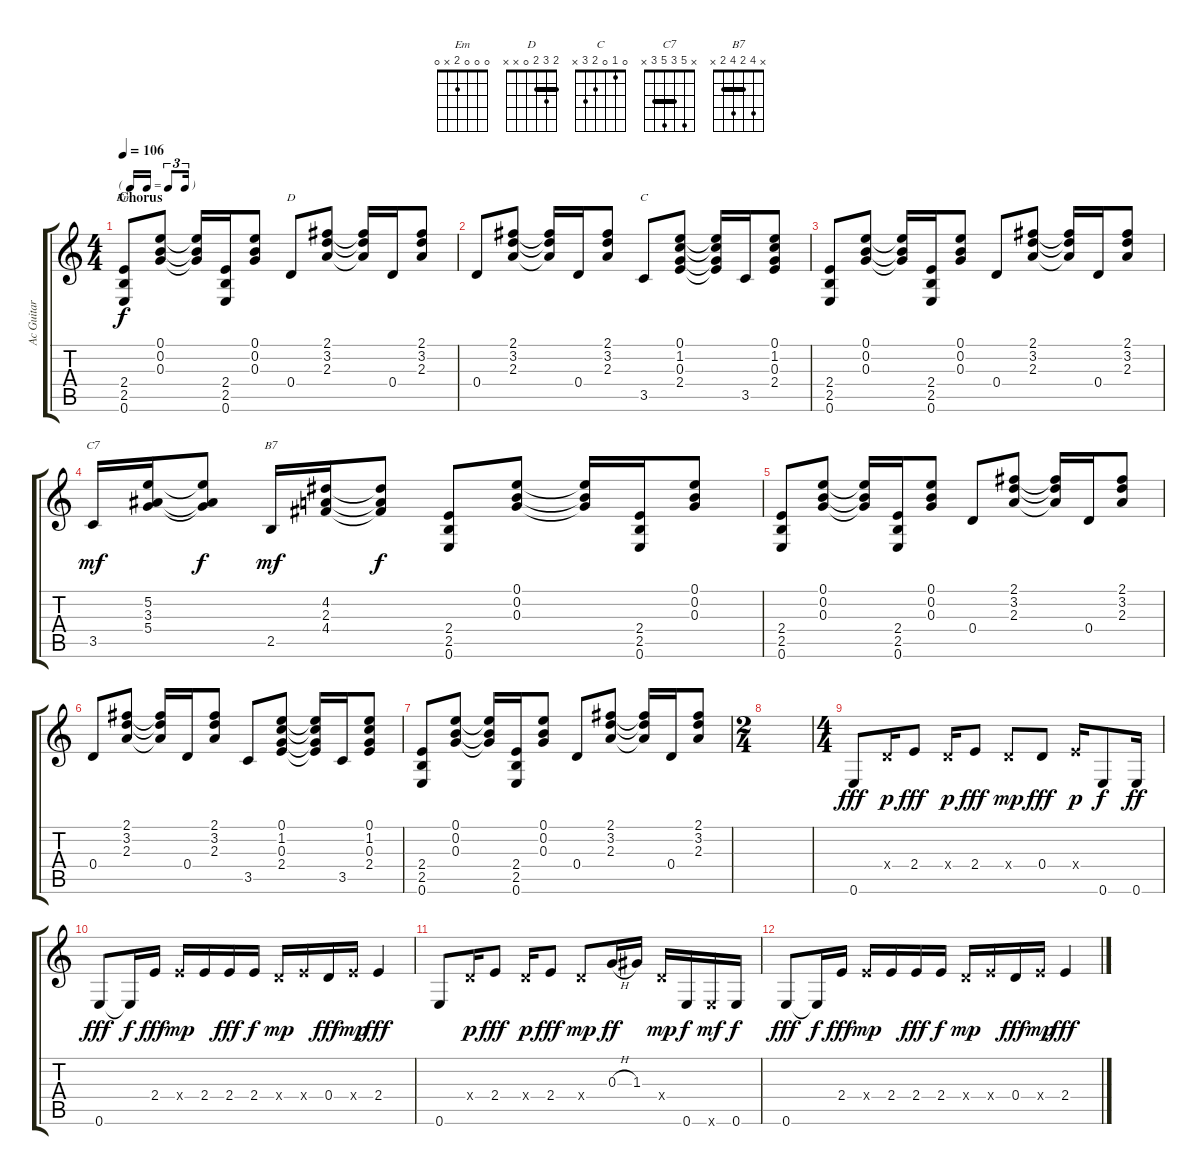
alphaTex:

\track ("Ac Guitar (Plain)" "Ac Guitar ") {instrument acousticguitarsteel}
\staff {score tabs}
\tuning (E4 B3 G3 D3 A2 E2) {hide}
\chord ("Em" 0 0 0 2 x 0)
\chord ("D" 2 3 2 0 x x) {barre 2}
\chord ("C" 0 1 0 2 3 x)
\chord ("C7" x 5 3 5 3 x) {barre 3}
\chord ("B7" x 4 2 4 2 x) {barre 2}
\ts (4 4)
\tf triplet16th
\section ("" "Chorus")
\tempo 106
\clef g2
\ks c
(2.4 2.5 0.6).8{ch "Em" dy f} (0.1 0.2 0.3).8 (0.1{t} 0.2{t} 0.3{t}).16 (2.4 2.5 0.6).16 (0.1 0.2 0.3).8 0.4.8{ch "D"} (2.1 3.2 2.3).8 (2.1{t} 3.2{t} 2.3{t}).16 0.4.16 (2.1 3.2 2.3).8 |
0.4.8 (2.1 3.2 2.3).8 (2.1{t} 3.2{t} 2.3{t}).16 0.4.16 (2.1 3.2 2.3).8 3.5.8{ch "C"} (0.1 1.2 0.3 2.4).8 (0.1{t} 1.2{t} 0.3{t} 2.4{t}).16 3.5.16 (0.1 1.2 0.3 2.4).8 |
(2.4 2.5 0.6).8 (0.1 0.2 0.3).8 (0.1{t} 0.2{t} 0.3{t}).16 (2.4 2.5 0.6).16 (0.1 0.2 0.3).8 0.4.8 (2.1 3.2 2.3).8 (2.1{t} 3.2{t} 2.3{t}).16 0.4.16 (2.1 3.2 2.3).8 |
3.5.16{ch "C7" dy mf} (5.2 3.3 5.4).16 (5.2{t} 3.3{t} 5.4{t}).8{dy f} 2.5.16{ch "B7" dy mf} (4.2 2.3 4.4).16 (4.2{t} 2.3{t} 4.4{t}).8{dy f} (2.4 2.5 0.6).8 (0.1 0.2 0.3).8 (0.1{t} 0.2{t} 0.3{t}).16 (2.4 2.5 0.6).16 (0.1 0.2 0.3).8 |
(2.4 2.5 0.6).8 (0.1 0.2 0.3).8 (0.1{t} 0.2{t} 0.3{t}).16 (2.4 2.5 0.6).16 (0.1 0.2 0.3).8 0.4.8 (2.1 3.2 2.3).8 (2.1{t} 3.2{t} 2.3{t}).16 0.4.16 (2.1 3.2 2.3).8 |
0.4.8 (2.1 3.2 2.3).8 (2.1{t} 3.2{t} 2.3{t}).16 0.4.16 (2.1 3.2 2.3).8 3.5.8 (0.1 1.2 0.3 2.4).8 (0.1{t} 1.2{t} 0.3{t} 2.4{t}).16 3.5.16 (0.1 1.2 0.3 2.4).8 |
(2.4 2.5 0.6).8 (0.1 0.2 0.3).8 (0.1{t} 0.2{t} 0.3{t}).16 (2.4 2.5 0.6).16 (0.1 0.2 0.3).8 0.4.8 (2.1 3.2 2.3).8 (2.1{t} 3.2{t} 2.3{t}).16 0.4.16 (2.1 3.2 2.3).8 |
\ts (2 4)
|
\ts (4 4)
0.6.8{dy fff} 0.4{x}.16{dy p} 2.4.8{dy fff} 0.4{x}.16{dy p} 2.4.8{dy fff} 0.4{x}.8{dy mp} 0.4.8{dy fff} 2.4{x}.16{dy p} 0.6.8{dy f} 0.6.16{dy ff} |
0.6.8{dy fff} 0.6{t}.16{dy f} 2.4.16{dy fff} 2.4{x}.16{dy mp} 2.4.16 2.4.16{dy fff} 2.4.16{dy f} 0.4{x}.16{dy mp} 2.4{x}.16 0.4.16{dy fff} 2.4{x}.16{dy mp} 2.4.4{dy fff} |
0.6.8 0.4{x}.16{dy p} 2.4.8{dy fff} 0.4{x}.16{dy p} 2.4.8{dy fff} 0.4{x}.8{dy mp} 0.3{h}.16{dy ff} 1.3.16 0.4{x}.16{dy mp} 0.6.16{dy f} 0.6{x}.16{dy mf} 0.6.16{dy f} |
0.6.8{dy fff} 0.6{t}.16{dy f} 2.4.16{dy fff} 2.4{x}.16{dy mp} 2.4.16 2.4.16{dy fff} 2.4.16{dy f} 0.4{x}.16{dy mp} 2.4{x}.16 0.4.16{dy fff} 2.4{x}.16{dy mp} 2.4.4{dy fff}
